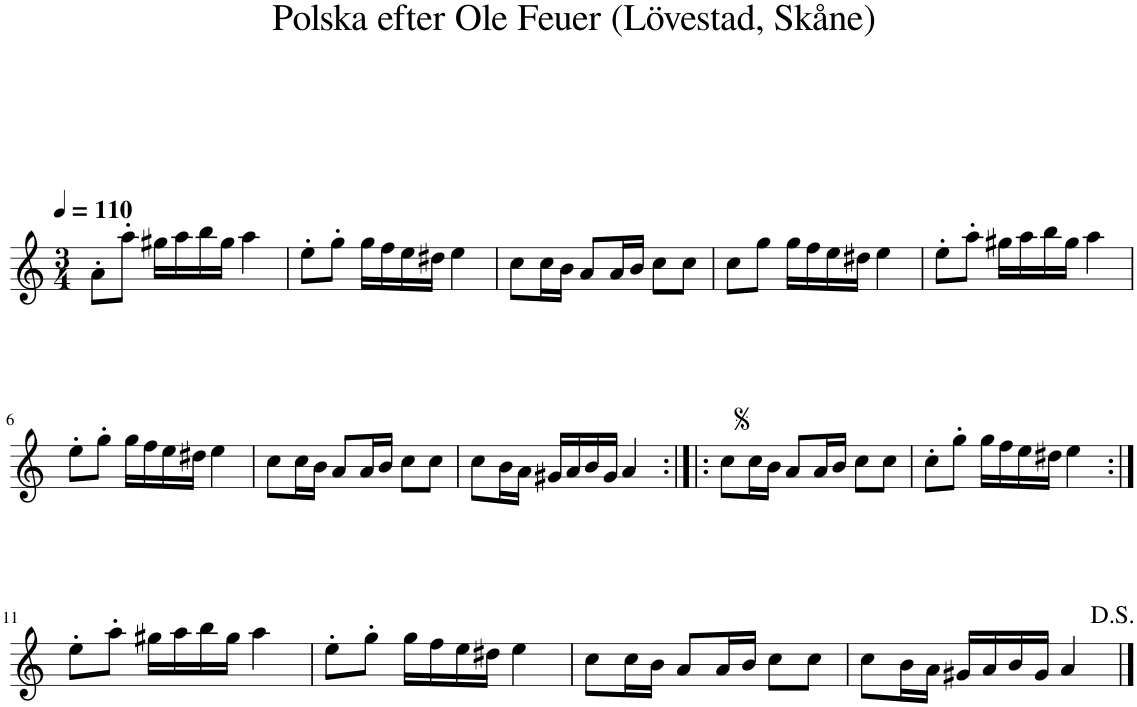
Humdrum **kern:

**kern
*part1
*staff1
*I"Piano
*I'Pno.
*clefG2
*k[]
*M3/4
*MM110
=1
8a'\L
8aa'\J
16gg#X\LL
16aa\
16bb\
16gg#\JJ
4aa\
=2
8ee'\L
8gg'\J
16gg\LL
16ff\
16ee\
16dd#X\JJ
4ee\
=3
8cc\L
16cc\L
16b\JJ
8a/L
16a/L
16b/JJ
8cc\L
8cc\J
=4
8cc\L
8gg\J
16gg\LL
16ff\
16ee\
16dd#X\JJ
4ee\
=5
8ee'\L
8aa'\J
16gg#X\LL
16aa\
16bb\
16gg#\JJ
4aa\
!!LO:LB:g=z
=6
8ee'\L
8gg'\J
16gg\LL
16ff\
16ee\
16dd#X\JJ
4ee\
=7
8cc\L
16cc\L
16b\JJ
8a/L
16a/L
16b/JJ
8cc\L
8cc\J
=8
8cc\L
16b\L
16a\JJ
16g#X/LL
16a/
16b/
16g#/JJ
4a/
=9:|!|:
8cc\L
16cc\L
16b\JJ
8a/L
16a/L
16b/JJ
8cc\L
8cc\J
=10
8cc'\L
8gg'\J
16gg\LL
16ff\
16ee\
16dd#X\JJ
4ee\
!!LO:LB:g=z
=11:|!
8ee'\L
8aa'\J
16gg#X\LL
16aa\
16bb\
16gg#\JJ
4aa\
=12
8ee'\L
8gg'\J
16gg\LL
16ff\
16ee\
16dd#X\JJ
4ee\
=13
8cc\L
16cc\L
16b\JJ
8a/L
16a/L
16b/JJ
8cc\L
8cc\J
=14
8cc\L
16b\L
16a\JJ
16g#X/LL
16a/
16b/
16g#/JJ
4a/
==
*-
